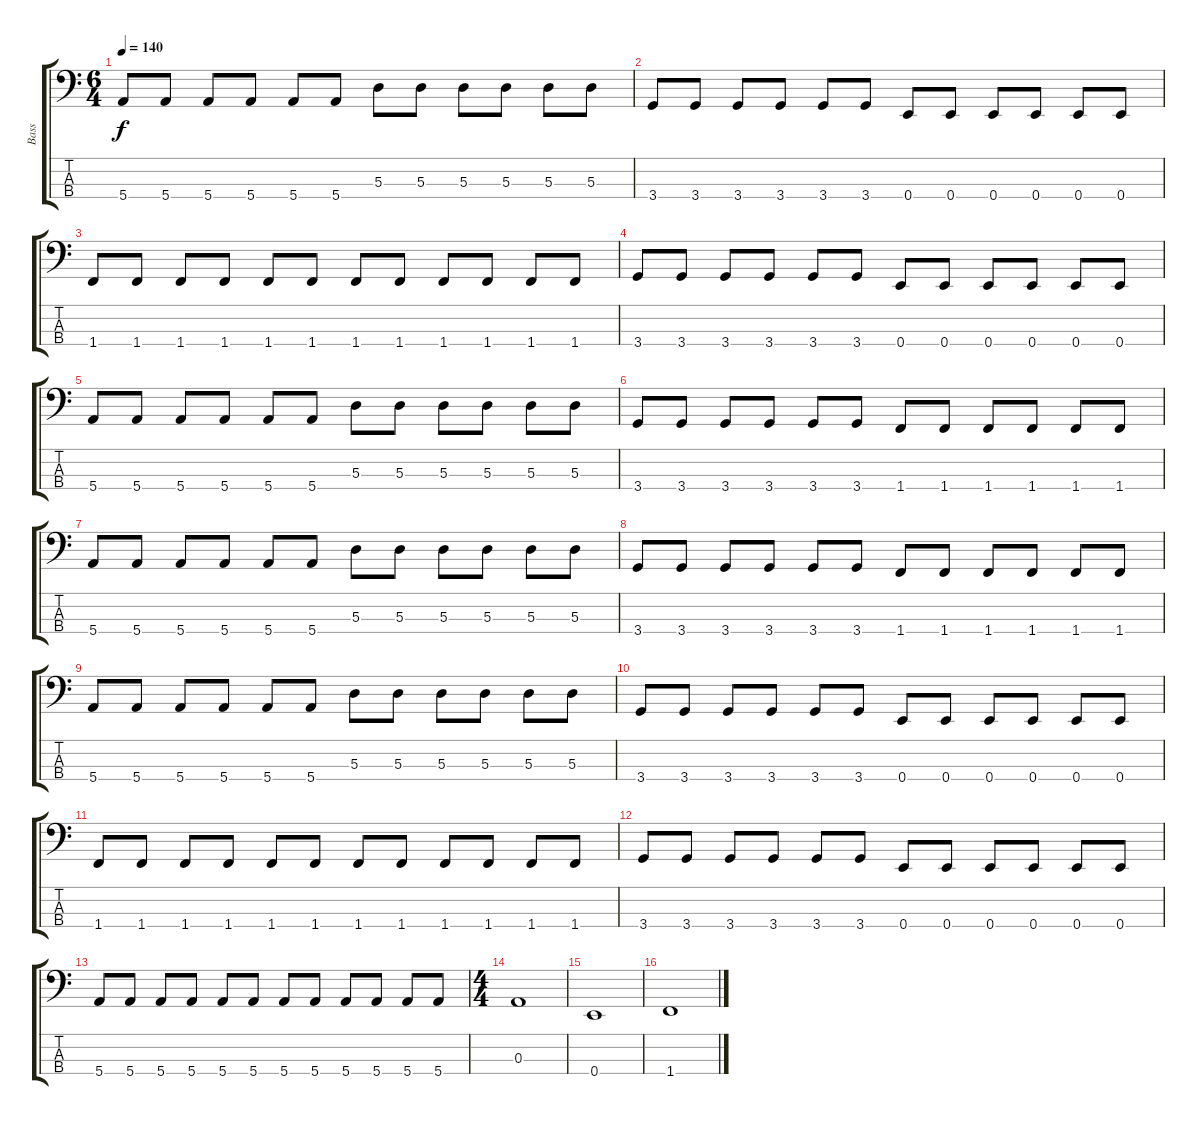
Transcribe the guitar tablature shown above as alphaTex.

\track ("Bass" "Bass") {instrument electricbasspick}
\staff {score tabs}
\tuning (G2 D2 A1 E1) {hide}
\ts (6 4)
\tempo 140
\clef f4
\ks c
5.4.8{dy f} 5.4.8 5.4.8 5.4.8 5.4.8 5.4.8 5.3.8 5.3.8 5.3.8 5.3.8 5.3.8 5.3.8 |
3.4.8 3.4.8 3.4.8 3.4.8 3.4.8 3.4.8 0.4.8 0.4.8 0.4.8 0.4.8 0.4.8 0.4.8 |
1.4.8 1.4.8 1.4.8 1.4.8 1.4.8 1.4.8 1.4.8 1.4.8 1.4.8 1.4.8 1.4.8 1.4.8 |
3.4.8 3.4.8 3.4.8 3.4.8 3.4.8 3.4.8 0.4.8 0.4.8 0.4.8 0.4.8 0.4.8 0.4.8 |
5.4.8 5.4.8 5.4.8 5.4.8 5.4.8 5.4.8 5.3.8 5.3.8 5.3.8 5.3.8 5.3.8 5.3.8 |
3.4.8 3.4.8 3.4.8 3.4.8 3.4.8 3.4.8 1.4.8 1.4.8 1.4.8 1.4.8 1.4.8 1.4.8 |
5.4.8 5.4.8 5.4.8 5.4.8 5.4.8 5.4.8 5.3.8 5.3.8 5.3.8 5.3.8 5.3.8 5.3.8 |
3.4.8 3.4.8 3.4.8 3.4.8 3.4.8 3.4.8 1.4.8 1.4.8 1.4.8 1.4.8 1.4.8 1.4.8 |
5.4.8 5.4.8 5.4.8 5.4.8 5.4.8 5.4.8 5.3.8 5.3.8 5.3.8 5.3.8 5.3.8 5.3.8 |
3.4.8 3.4.8 3.4.8 3.4.8 3.4.8 3.4.8 0.4.8 0.4.8 0.4.8 0.4.8 0.4.8 0.4.8 |
1.4.8 1.4.8 1.4.8 1.4.8 1.4.8 1.4.8 1.4.8 1.4.8 1.4.8 1.4.8 1.4.8 1.4.8 |
3.4.8 3.4.8 3.4.8 3.4.8 3.4.8 3.4.8 0.4.8 0.4.8 0.4.8 0.4.8 0.4.8 0.4.8 |
5.4.8 5.4.8 5.4.8 5.4.8 5.4.8 5.4.8 5.4.8 5.4.8 5.4.8 5.4.8 5.4.8 5.4.8 |
\ts (4 4)
0.3.1 |
0.4.1 |
1.4.1
